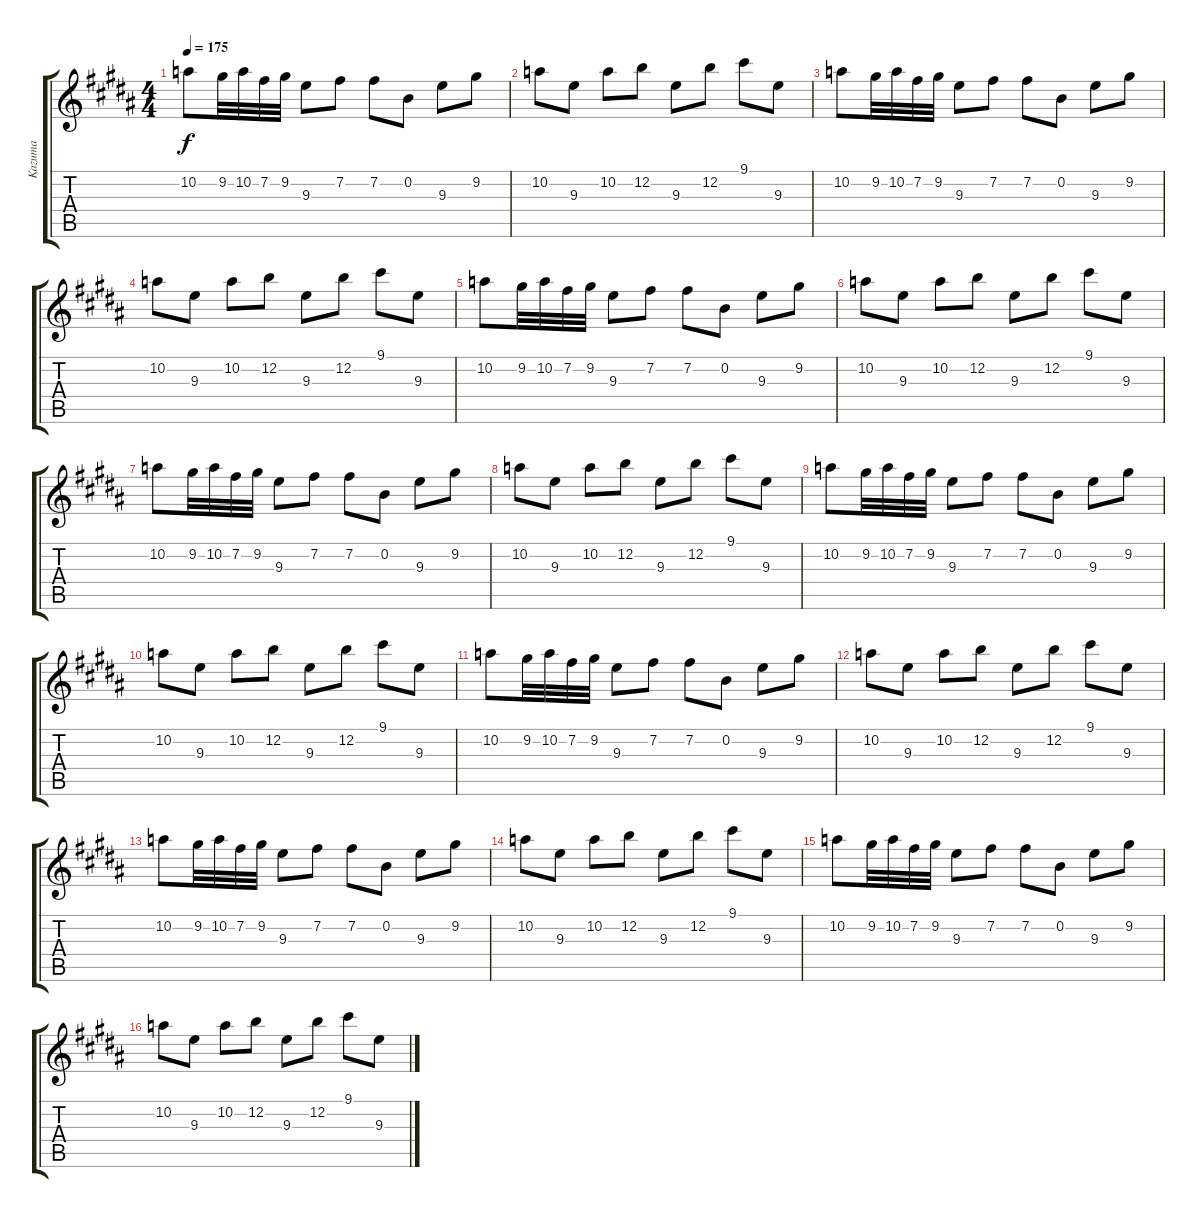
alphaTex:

\track ("Kazuma" "Kazuma") {instrument overdrivenguitar}
\staff {score tabs}
\tuning (E4 B3 G3 D3 A2 E2) {hide}
\ts (4 4)
\tempo 175
\clef g2
\ks b
10.2.8{dy f} 9.2.32 10.2.32 7.2.32 9.2.32 9.3.8 7.2.8 7.2.8 0.2.8 9.3.8 9.2.8 |
10.2.8 9.3.8 10.2.8 12.2.8 9.3.8 12.2.8 9.1.8 9.3.8 |
10.2.8 9.2.32 10.2.32 7.2.32 9.2.32 9.3.8 7.2.8 7.2.8 0.2.8 9.3.8 9.2.8 |
10.2.8 9.3.8 10.2.8 12.2.8 9.3.8 12.2.8 9.1.8 9.3.8 |
10.2.8 9.2.32 10.2.32 7.2.32 9.2.32 9.3.8 7.2.8 7.2.8 0.2.8 9.3.8 9.2.8 |
10.2.8 9.3.8 10.2.8 12.2.8 9.3.8 12.2.8 9.1.8 9.3.8 |
10.2.8 9.2.32 10.2.32 7.2.32 9.2.32 9.3.8 7.2.8 7.2.8 0.2.8 9.3.8 9.2.8 |
10.2.8 9.3.8 10.2.8 12.2.8 9.3.8 12.2.8 9.1.8 9.3.8 |
10.2.8 9.2.32 10.2.32 7.2.32 9.2.32 9.3.8 7.2.8 7.2.8 0.2.8 9.3.8 9.2.8 |
10.2.8 9.3.8 10.2.8 12.2.8 9.3.8 12.2.8 9.1.8 9.3.8 |
10.2.8 9.2.32 10.2.32 7.2.32 9.2.32 9.3.8 7.2.8 7.2.8 0.2.8 9.3.8 9.2.8 |
10.2.8 9.3.8 10.2.8 12.2.8 9.3.8 12.2.8 9.1.8 9.3.8 |
10.2.8 9.2.32 10.2.32 7.2.32 9.2.32 9.3.8 7.2.8 7.2.8 0.2.8 9.3.8 9.2.8 |
10.2.8 9.3.8 10.2.8 12.2.8 9.3.8 12.2.8 9.1.8 9.3.8 |
10.2.8 9.2.32 10.2.32 7.2.32 9.2.32 9.3.8 7.2.8 7.2.8 0.2.8 9.3.8 9.2.8 |
10.2.8 9.3.8 10.2.8 12.2.8 9.3.8 12.2.8 9.1.8 9.3.8
